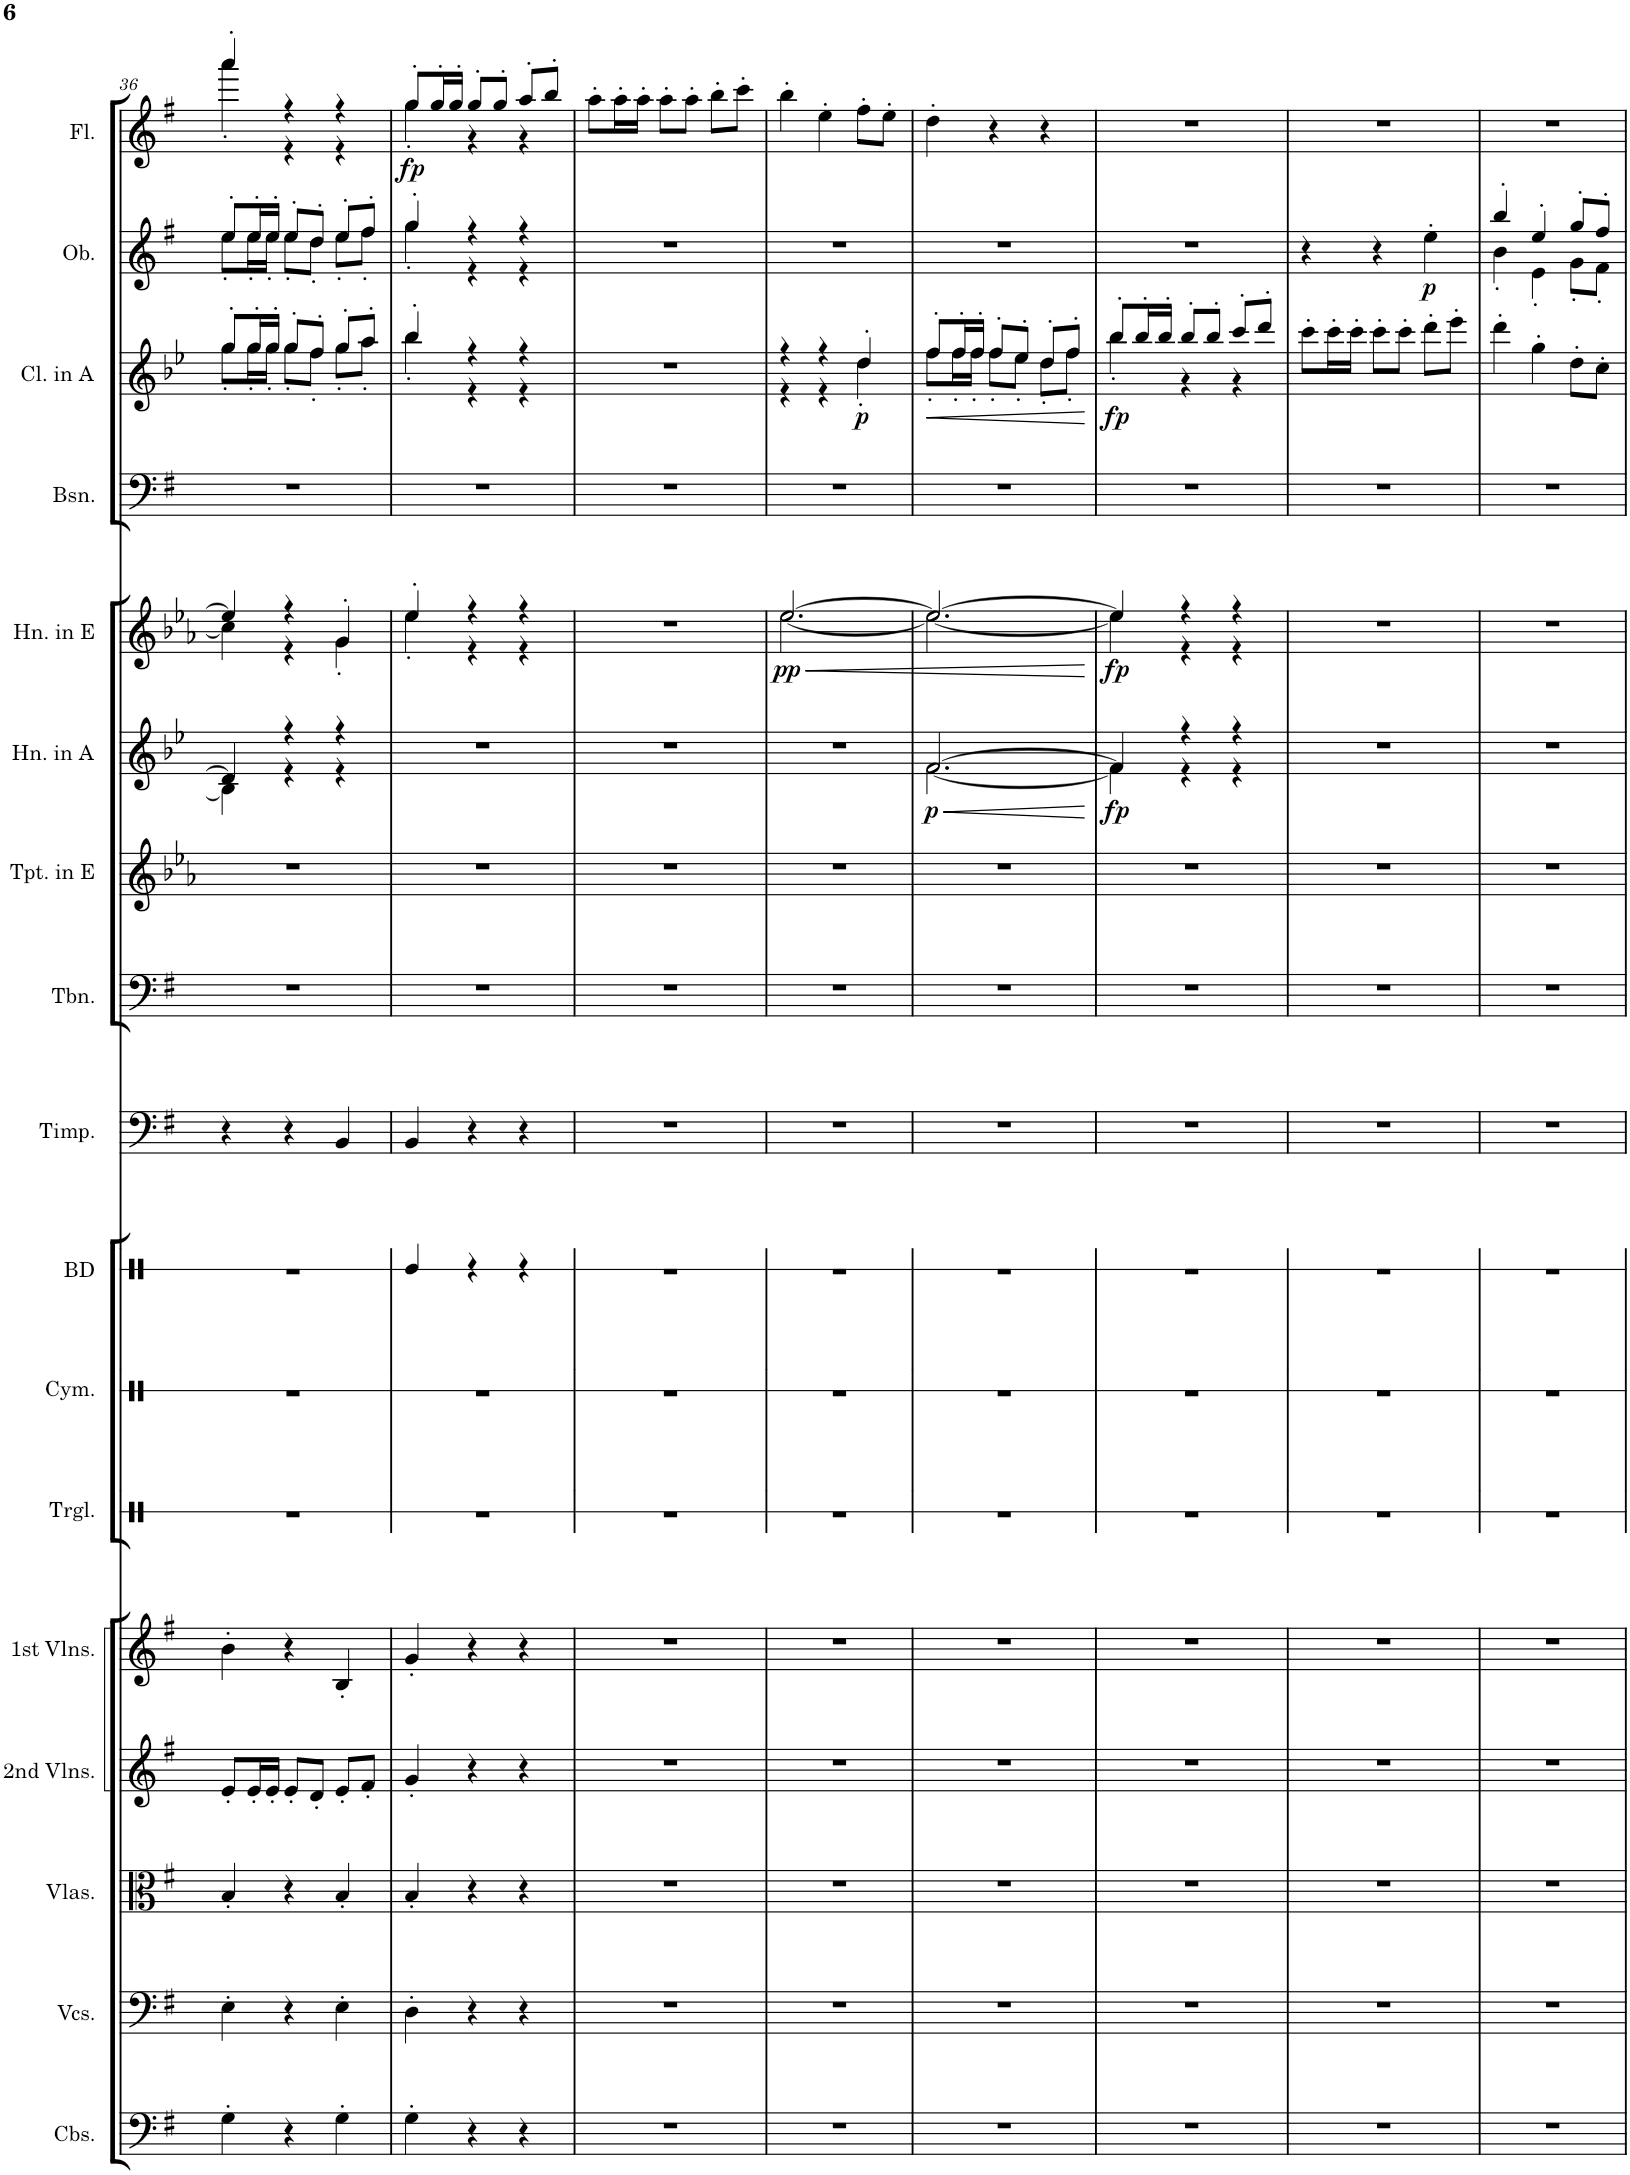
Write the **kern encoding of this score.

**kern	**kern	**kern	**kern	**kern	**kern	**kern	**kern	**kern	**kern	**kern	**kern	**dynam	**kern	**dynam	**kern	**kern	**dynam	**kern	**dynam	**kern	**dynam
*part17	*part16	*part15	*part14	*part13	*part12	*part11	*part10	*part9	*part8	*part7	*part6	*part6	*part5	*part5	*part4	*part3	*part3	*part2	*part2	*part1	*part1
*staff17	*staff16	*staff15	*staff14	*staff13	*staff12	*staff11	*staff10	*staff9	*staff8	*staff7	*staff6	*staff6	*staff5	*staff5	*staff4	*staff3	*staff3	*staff2	*staff2	*staff1	*staff1
*I"Contrabasses	*I"Violoncellos	*I"Violas	*I"2nd Violins	*I"1st Violins	*I"Triangle	*I"Cymbals	*I"Bass Drum	*I"Timpani in B and E	*I"Trombones I. II.	*I"Trumpets I. II. in E	*I"Horns III. IV. in A	*	*I"Horns I. II. in E	*	*I"Bassoons I. II.	*I"Clarinets I. II. in A	*	*I"Oboes I. II.	*	*I"Flutes I. II.	*
*I'Cbs.	*I'Vcs.	*I'Vlas.	*I'2nd Vlns.	*I'1st Vlns.	*I'Trgl.	*I'Cym.	*I'BD	*I'Timp.	*I'Tbn.	*I'Tpt. in E	*I'Hn. in A	*	*I'Hn. in E	*	*I'Bsn.	*I'Cl. in A	*	*I'Ob.	*	*I'Fl.	*
!!LO:PB:g=z
*clefF4	*clefF4	*clefC3	*clefG2	*clefG2	*clefX	*clefX	*clefX	*clefF4	*clefF4	*clefG2	*clefG2	*	*clefG2	*	*clefF4	*clefG2	*	*clefG2	*	*clefG2	*
*Trd7c12	*	*	*	*	*	*	*	*	*	*Trd-2c-4	*Trd2c3	*	*Trd5c8	*	*	*Trd2c3	*	*	*	*	*
*k[f#]	*k[f#]	*k[f#]	*k[f#]	*k[f#]	*k[]	*k[]	*k[]	*k[f#]	*k[f#]	*k[b-e-a-]	*k[b-e-]	*	*k[b-e-a-]	*	*k[f#]	*k[b-e-]	*	*k[f#]	*	*k[f#]	*
*M3/4	*M3/4	*M3/4	*M3/4	*M3/4	*M3/4	*M3/4	*M3/4	*M3/4	*M3/4	*M3/4	*M3/4	*	*M3/4	*	*M3/4	*M3/4	*	*M3/4	*	*M3/4	*
=36	=36	=36	=36	=36	=36	=36	=36	=36	=36	=36	=36	=36	=36	=36	=36	=36	=36	=36	=36	=36	=36
*	*	*	*	*	*	*	*	*	*	*	*^	*	*^	*	*	*^	*	*^	*	*^	*
4G'\	4E'\	4B'/	8e'/L	4b'\	2.r	2.r	2.r	4r	2.r	2.r	4d/]	4B-\]	.	4ee-/]	4cc\]	.	2.r	8gg'/L	8gg'\L	.	8ee'/L	8ee'\L	.	4aaa'/	4aaa'\	.
.	.	.	16e'/L	.	.	.	.	.	.	.	.	.	.	.	.	.	.	16gg'/L	16gg'\L	.	16ee'/L	16ee'\L	.	.	.	.
.	.	.	16e'/JJ	.	.	.	.	.	.	.	.	.	.	.	.	.	.	16gg'/JJ	16gg'\JJ	.	16ee'/JJ	16ee'\JJ	.	.	.	.
4r	4r	4r	8e'/L	4r	.	.	.	4r	.	.	4r	4r	.	4r	4r	.	.	8gg'/L	8gg'\L	.	8ee'/L	8ee'\L	.	4r	4r	.
.	.	.	8d'/J	.	.	.	.	.	.	.	.	.	.	.	.	.	.	8ff'/J	8ff'\J	.	8dd'/J	8dd'\J	.	.	.	.
4G'\	4E'\	4B'/	8e'/L	4B'/	.	.	.	4BB/	.	.	4r	4r	.	4g'/	4g'\	.	.	8gg'/L	8gg'\L	.	8ee'/L	8ee'\L	.	4r	4r	.
.	.	.	8f#'/J	.	.	.	.	.	.	.	.	.	.	.	.	.	.	8aa'/J	8aa'\J	.	8ff#'/J	8ff#'\J	.	.	.	.
*	*	*	*	*	*	*	*	*	*	*	*v	*v	*	*	*	*	*	*	*	*	*	*	*	*	*	*
=37	=37	=37	=37	=37	=37	=37	=37	=37	=37	=37	=37	=37	=37	=37	=37	=37	=37	=37	=37	=37	=37	=37	=37	=37	=37
!	!	!	!	!	!	!	!	!	!	!	!	!	!	!	!	!	!	!	!	!	!	!	!	!	!LO:DY:b
4G'\	4D'\	4B'/	4g'/	4g'/	2.r	2.r	4Re/	4BB/	2.r	2.r	2.r	.	4ee-'/	4ee-'\	.	2.r	4bb-'/	4bb-'\	.	4gg'/	4gg'\	.	8gg'/L	4gg'\	fp
.	.	.	.	.	.	.	.	.	.	.	.	.	.	.	.	.	.	.	.	.	.	.	16gg'/L	.	.
.	.	.	.	.	.	.	.	.	.	.	.	.	.	.	.	.	.	.	.	.	.	.	16gg'/JJ	.	.
4r	4r	4r	4r	4r	.	.	4r	4r	.	.	.	.	4r	4r	.	.	4r	4r	.	4r	4r	.	8gg'/L	4r	.
.	.	.	.	.	.	.	.	.	.	.	.	.	.	.	.	.	.	.	.	.	.	.	8gg'/J	.	.
4r	4r	4r	4r	4r	.	.	4r	4r	.	.	.	.	4r	4r	.	.	4r	4r	.	4r	4r	.	8aa'/L	4r	.
.	.	.	.	.	.	.	.	.	.	.	.	.	.	.	.	.	.	.	.	.	.	.	8bb'/J	.	.
*	*	*	*	*	*	*	*	*	*	*	*	*	*	*	*	*	*v	*v	*	*	*	*	*v	*v	*
*	*	*	*	*	*	*	*	*	*	*	*	*	*v	*v	*	*	*	*	*v	*v	*	*	*
=38	=38	=38	=38	=38	=38	=38	=38	=38	=38	=38	=38	=38	=38	=38	=38	=38	=38	=38	=38	=38	=38
2.r	2.r	2.r	2.r	2.r	2.r	2.r	2.r	2.r	2.r	2.r	2.r	.	2.r	.	2.r	2.r	.	2.r	.	8aa'\L	.
.	.	.	.	.	.	.	.	.	.	.	.	.	.	.	.	.	.	.	.	16aa'\L	.
.	.	.	.	.	.	.	.	.	.	.	.	.	.	.	.	.	.	.	.	16aa'\JJ	.
.	.	.	.	.	.	.	.	.	.	.	.	.	.	.	.	.	.	.	.	8aa'\L	.
.	.	.	.	.	.	.	.	.	.	.	.	.	.	.	.	.	.	.	.	8aa'\J	.
.	.	.	.	.	.	.	.	.	.	.	.	.	.	.	.	.	.	.	.	8bb'\L	.
.	.	.	.	.	.	.	.	.	.	.	.	.	.	.	.	.	.	.	.	8ccc'\J	.
=39	=39	=39	=39	=39	=39	=39	=39	=39	=39	=39	=39	=39	=39	=39	=39	=39	=39	=39	=39	=39	=39
!	!	!	!	!	!	!	!	!	!	!	!	!	!	!LO:HP:b	!	!	!	!	!	!	!
*	*	*	*	*	*	*	*	*	*	*	*	*	*^	*	*	*^	*	*	*	*	*
!	!	!	!	!	!	!	!	!	!	!	!	!	!	!	!LO:DY:n=1:b	!	!	!	!	!	!	!	!
2.r	2.r	2.r	2.r	2.r	2.r	2.r	2.r	2.r	2.r	2.r	2.r	.	[2.ee-/	[2.ee-\	< pp	2.r	4r	4r	.	2.r	.	4bb'\	.
.	.	.	.	.	.	.	.	.	.	.	.	.	.	.	.	.	4r	4r	.	.	.	4ee'\	.
!	!	!	!	!	!	!	!	!	!	!	!	!	!	!	!	!	!	!	!LO:DY:b	!	!	!	!
.	.	.	.	.	.	.	.	.	.	.	.	.	.	.	.	.	4dd'/	4dd'\	p	.	.	8ff#'\L	.
.	.	.	.	.	.	.	.	.	.	.	.	.	.	.	.	.	.	.	.	.	.	8ee'\J	.
=40	=40	=40	=40	=40	=40	=40	=40	=40	=40	=40	=40	=40	=40	=40	=40	=40	=40	=40	=40	=40	=40	=40	=40
!	!	!	!	!	!	!	!	!	!	!	!	!LO:HP:b	!	!	!	!	!	!	!LO:HP:b	!	!	!	!
*	*	*	*	*	*	*	*	*	*	*	*^	*	*	*	*	*	*	*	*	*	*	*	*
!	!	!	!	!	!	!	!	!	!	!	!	!	!LO:DY:n=1:b	!	!	!	!	!	!	!	!	!	!	!
2.r	2.r	2.r	2.r	2.r	2.r	2.r	2.r	2.r	2.r	2.r	[2.f/	[2.f\	< p	2.ee-/_	2.ee-\_	.	2.r	8ff'/L	8ff'\L	<	2.r	.	4dd'\	.
.	.	.	.	.	.	.	.	.	.	.	.	.	.	.	.	.	.	16ff'/L	16ff'\L	.	.	.	.	.
.	.	.	.	.	.	.	.	.	.	.	.	.	.	.	.	.	.	16ff'/JJ	16ff'\JJ	.	.	.	.	.
.	.	.	.	.	.	.	.	.	.	.	.	.	.	.	.	.	.	8ff'/L	8ff'\L	.	.	.	4r	.
.	.	.	.	.	.	.	.	.	.	.	.	.	.	.	.	.	.	8ee-'/J	8ee-'\J	.	.	.	.	.
.	.	.	.	.	.	.	.	.	.	.	.	.	.	.	.	.	.	8dd'/L	8dd'\L	.	.	.	4r	.
.	.	.	.	.	.	.	.	.	.	.	.	.	.	.	.	.	.	8ff'/J	8ff'\J	.	.	.	.	.
*	*	*	*	*	*	*	*	*	*	*	*v	*v	*	*	*	*	*	*v	*v	*	*	*	*	*
*	*	*	*	*	*	*	*	*	*	*	*	*	*v	*v	*	*	*	*	*	*	*	*
.	.	.	.	.	.	.	.	.	.	.	.	[	.	[	.	.	[	.	.	.	.
=41	=41	=41	=41	=41	=41	=41	=41	=41	=41	=41	=41	=41	=41	=41	=41	=41	=41	=41	=41	=41	=41
*	*	*	*	*	*	*	*	*	*	*	*^	*	*^	*	*	*^	*	*	*	*	*
!	!	!	!	!	!	!	!	!	!	!	!	!	!LO:DY:b	!	!	!LO:DY:b	!	!	!	!LO:DY:b	!	!	!	!
2.r	2.r	2.r	2.r	2.r	2.r	2.r	2.r	2.r	2.r	2.r	4f/]	4f\]	fp	4ee-/]	4ee-\]	fp	2.r	8bb-'/L	4bb-'\	fp	2.r	.	2.r	.
.	.	.	.	.	.	.	.	.	.	.	.	.	.	.	.	.	.	16bb-'/L	.	.	.	.	.	.
.	.	.	.	.	.	.	.	.	.	.	.	.	.	.	.	.	.	16bb-'/JJ	.	.	.	.	.	.
.	.	.	.	.	.	.	.	.	.	.	4r	4r	.	4r	4r	.	.	8bb-'/L	4r	.	.	.	.	.
.	.	.	.	.	.	.	.	.	.	.	.	.	.	.	.	.	.	8bb-'/J	.	.	.	.	.	.
.	.	.	.	.	.	.	.	.	.	.	4r	4r	.	4r	4r	.	.	8ccc'/L	4r	.	.	.	.	.
.	.	.	.	.	.	.	.	.	.	.	.	.	.	.	.	.	.	8ddd'/J	.	.	.	.	.	.
*	*	*	*	*	*	*	*	*	*	*	*v	*v	*	*	*	*	*	*v	*v	*	*	*	*	*
*	*	*	*	*	*	*	*	*	*	*	*	*	*v	*v	*	*	*	*	*	*	*	*
=42	=42	=42	=42	=42	=42	=42	=42	=42	=42	=42	=42	=42	=42	=42	=42	=42	=42	=42	=42	=42	=42
2.r	2.r	2.r	2.r	2.r	2.r	2.r	2.r	2.r	2.r	2.r	2.r	.	2.r	.	2.r	8ccc'\L	.	4r	.	2.r	.
.	.	.	.	.	.	.	.	.	.	.	.	.	.	.	.	16ccc'\L	.	.	.	.	.
.	.	.	.	.	.	.	.	.	.	.	.	.	.	.	.	16ccc'\JJ	.	.	.	.	.
.	.	.	.	.	.	.	.	.	.	.	.	.	.	.	.	8ccc'\L	.	4r	.	.	.
.	.	.	.	.	.	.	.	.	.	.	.	.	.	.	.	8ccc'\J	.	.	.	.	.
!	!	!	!	!	!	!	!	!	!	!	!	!	!	!	!	!	!	!	!LO:DY:b	!	!
.	.	.	.	.	.	.	.	.	.	.	.	.	.	.	.	8ddd'\L	.	4ee'\	p	.	.
.	.	.	.	.	.	.	.	.	.	.	.	.	.	.	.	8eee-'\J	.	.	.	.	.
=43	=43	=43	=43	=43	=43	=43	=43	=43	=43	=43	=43	=43	=43	=43	=43	=43	=43	=43	=43	=43	=43
*	*	*	*	*	*	*	*	*	*	*	*	*	*	*	*	*	*	*^	*	*	*
2.r	2.r	2.r	2.r	2.r	2.r	2.r	2.r	2.r	2.r	2.r	2.r	.	2.r	.	2.r	4ddd'\	.	4bb'/	4b'\	.	2.r	.
.	.	.	.	.	.	.	.	.	.	.	.	.	.	.	.	4gg'\	.	4ee'/	4e'\	.	.	.
.	.	.	.	.	.	.	.	.	.	.	.	.	.	.	.	8dd'\L	.	8gg'/L	8g'\L	.	.	.
.	.	.	.	.	.	.	.	.	.	.	.	.	.	.	.	8cc'\J	.	8ff#'/J	8f#'\J	.	.	.
*	*	*	*	*	*	*	*	*	*	*	*	*	*	*	*	*	*	*v	*v	*	*	*
=	=	=	=	=	=	=	=	=	=	=	=	=	=	=	=	=	=	=	=	=	=
*-	*-	*-	*-	*-	*-	*-	*-	*-	*-	*-	*-	*-	*-	*-	*-	*-	*-	*-	*-	*-	*-
